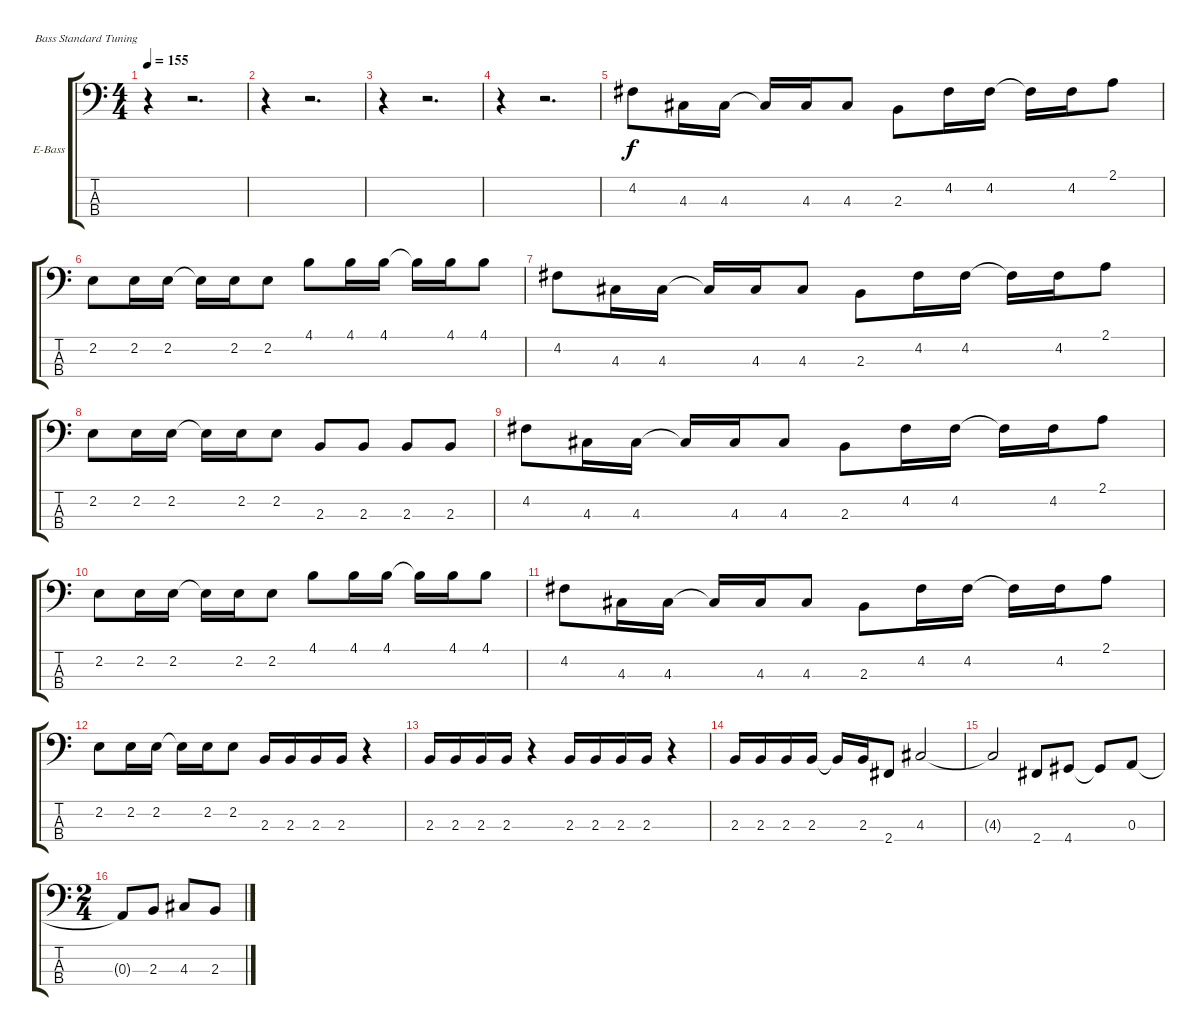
\defaultSystemsLayout 4
\bracketExtendMode groupsimilarinstruments
\firstSystemTrackNameOrientation horizontal
\otherSystemsTrackNameOrientation horizontal
\track ("Bass - Joe Principe" "E-Bass") {instrument electricbassfinger}
\staff {score tabs}
\tuning (G2 D2 A1 E1)
\ts (4 4)
\tempo 155
\clef f4
\scale
0.487395
\ks c
r.4{dy f instrument electricbassfinger} r.2{d} |
\scale
0.256303 r.4 r.2{d} |
\scale
0.256303 r.4 r.2{d} |
\scale
0.333333 r.4 r.2{d} |
\scale
0.333333 4.2.8 4.3.16 4.3.16 4.3{t}.16 4.3.16 4.3.8 2.3.8 4.2.16 4.2.16 4.2{t}.16 4.2.16 2.1.8 |
\scale
0.333333 2.2.8 2.2.16 2.2.16 2.2{t}.16 2.2.16 2.2.8 4.1.8 4.1.16 4.1.16 4.1{t}.16 4.1.16 4.1.8 |
\scale
0.333333 4.2.8 4.3.16 4.3.16 4.3{t}.16 4.3.16 4.3.8 2.3.8 4.2.16 4.2.16 4.2{t}.16 4.2.16 2.1.8 |
\scale
0.333333 2.2.8 2.2.16 2.2.16 2.2{t}.16 2.2.16 2.2.8 2.3.8 2.3.8 2.3.8 2.3.8 |
\scale
0.333333 4.2.8 4.3.16 4.3.16 4.3{t}.16 4.3.16 4.3.8 2.3.8 4.2.16 4.2.16 4.2{t}.16 4.2.16 2.1.8 |
\scale
0.333333 2.2.8 2.2.16 2.2.16 2.2{t}.16 2.2.16 2.2.8 4.1.8 4.1.16 4.1.16 4.1{t}.16 4.1.16 4.1.8 |
\scale
0.333333 4.2.8 4.3.16 4.3.16 4.3{t}.16 4.3.16 4.3.8 2.3.8 4.2.16 4.2.16 4.2{t}.16 4.2.16 2.1.8 |
\scale
0.333333 2.2.8 2.2.16 2.2.16 2.2{t}.16 2.2.16 2.2.8 2.3.16 2.3.16 2.3.16 2.3.16 r.4 |
\scale
0.333333 2.3.16 2.3.16 2.3.16 2.3.16 r.4 2.3.16 2.3.16 2.3.16 2.3.16 r.4 |
\scale
0.333333 2.3.16 2.3.16 2.3.16 2.3.16 2.3{t}.16 2.3.16 2.4.8 4.3.2 |
\scale
0.333333 4.3{t}.2 2.4.8 4.4.8 4.4{t}.8 0.3.8 |
\ts (2 4)
\scale
0.395904 0.3{t}.8 2.3.8 4.3.8 2.3.8
